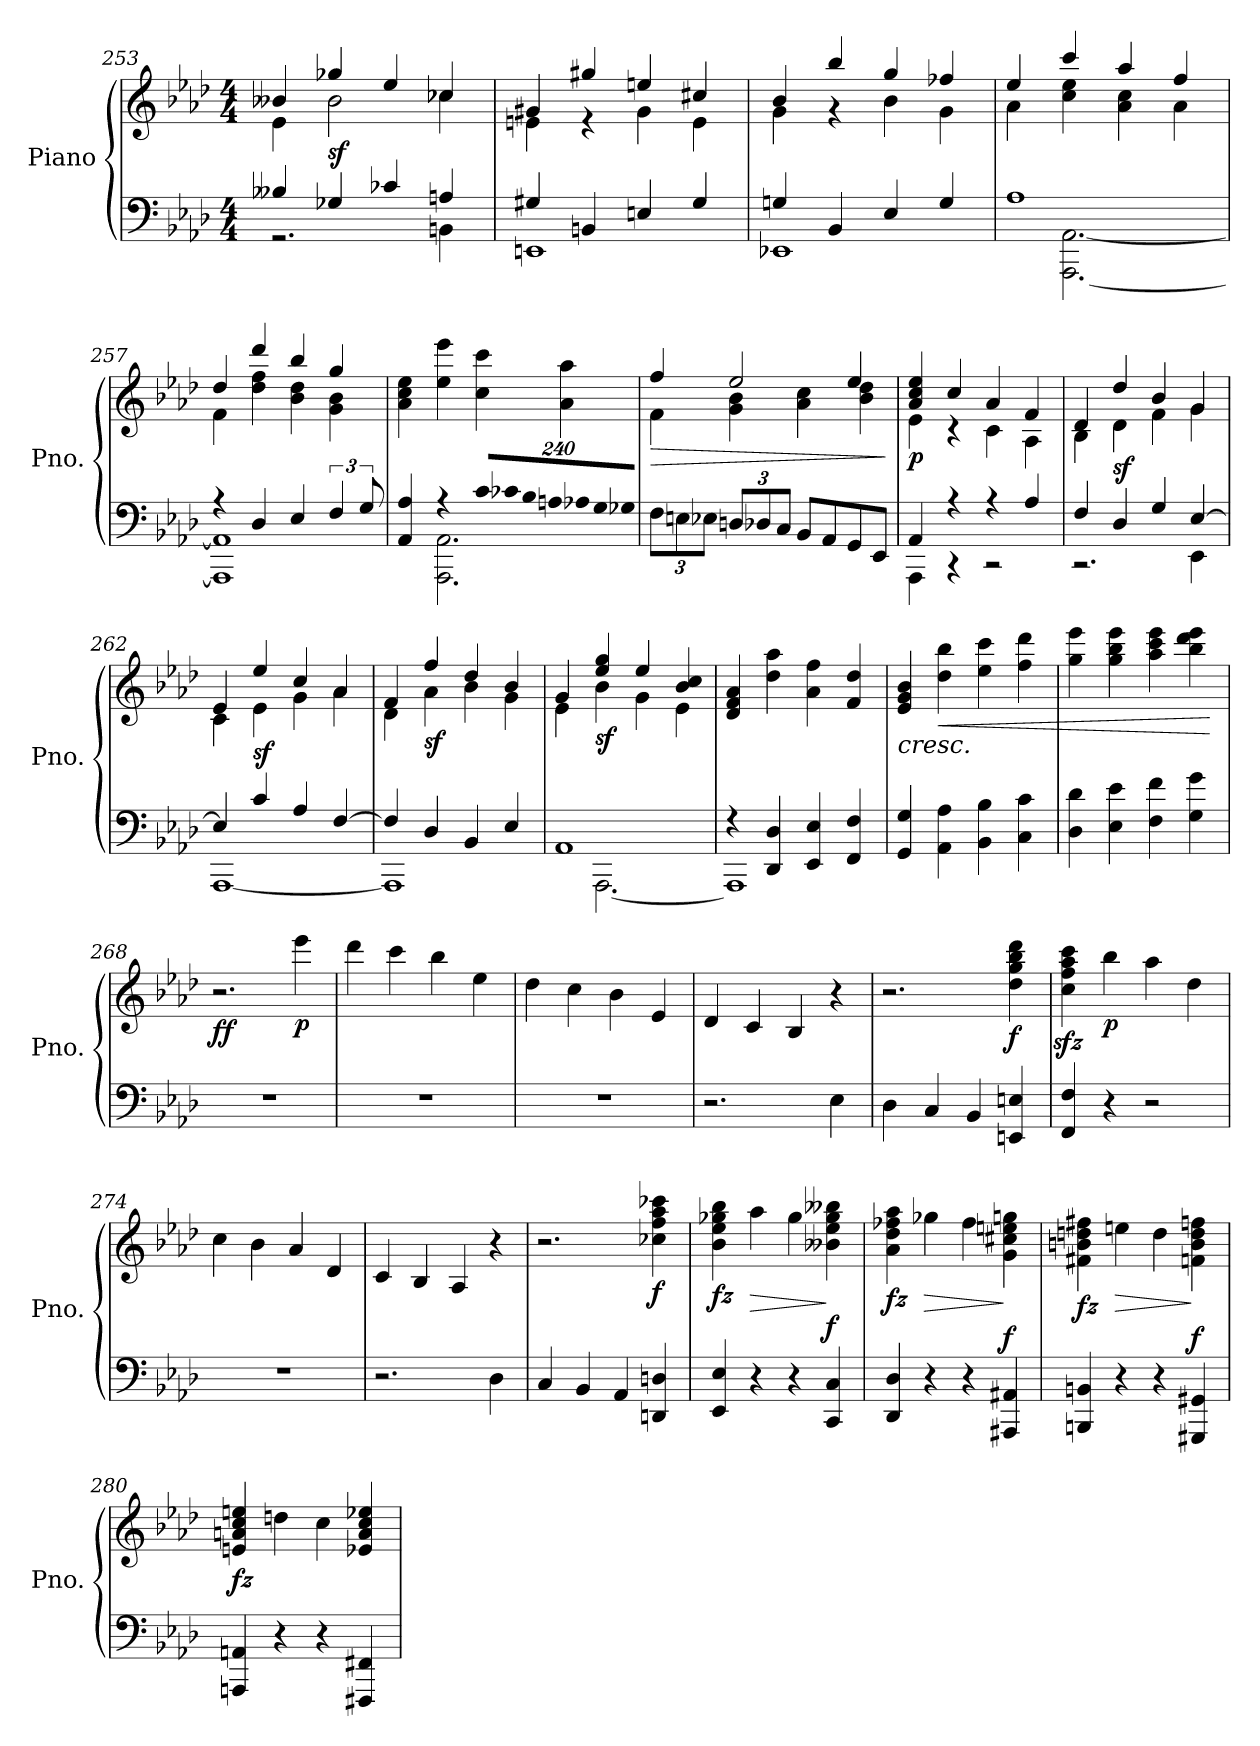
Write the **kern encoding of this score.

**kern	**kern	**dynam
*part1	*part1	*part1
*staff2	*staff1	*staff1/2
*I"Piano	*	*
*I'Pno.	*	*
*clefF4	*clefG2	*
*k[b-e-a-d-]	*k[b-e-a-d-]	*
*M4/4	*M4/4	*
=253	=253	=253
*^	*^	*
4B--X/	2.r	4b--X/	4e-\	.
!	!	!	!	!LO:DY:b
4G-X/	.	4gg-X/	2b--\	sf
4c-X/	.	4ee-/	.	.
4An/	4BBn\	4cc-X/	4cc-\	.
!!LO:PB:g=z	!!
=254	=254	=254	=254	=254
4G#X/	1EEn	4g#X/	4en\	.
4BBn/	.	4gg#X/	4r	.
4En/	.	4een/	4g#\	.
4G#/	.	4cc#X/	4e\	.
=255	=255	=255	=255	=255
4Gn/	1EE-X	4b-/	4g\	.
4BB-/	.	4bb-/	4r	.
4E-/	.	4gg/	4b-\	.
4G/	.	4ff-X/	4g\	.
=256	=256	=256	=256	=256
1A-	4ryy	4ee-/	4a-\	.
.	[2.AAA-\ [2.AA-\	4ccc/	4cc\ 4ee-\	.
.	.	4aa-/	4a-\ 4cc\	.
.	.	4ff/	4a-\	.
=257	=257	=257	=257	=257
4r	1AAA-] 1AA-]	4dd-/	4f\	.
4D-/	.	4ddd-/	4dd-\ 4ff\	.
4E-/	.	4bb-/	4b-\ 4dd-\	.
6F/	.	4gg/	4g\ 4b-\	.
12G/	.	.	.	.
*	*	*v	*v	*
=258	=258	=258	=258
4AA-/ 4A-/	4ryy	4a-\ 4cc\ 4ee-\	.
4r	2.AAA-\ 2.AA-\	4ee-\ 4eee-\	.
*Xbrackettup	*	*	*
!LO:N:vis=8	!	!	!
1920%137c/L	.	4cc\ 4ccc\	.
!LO:N:vis=8	!	!	!
1920%137c-X/	.	.	.
!LO:N:vis=8	!	!	!
1920%137B-/	.	.	.
!LO:N:vis=8	!	!	!
1920%137An/	.	.	.
.	.	4a-\ 4aa-\	.
!LO:N:vis=8	!	!	!
1920%137A-X/	.	.	.
!LO:N:vis=8	!	!	!
1920%137G/	.	.	.
!LO:N:vis=8	!	!	!
1920%137G-X/J	.	.	.
1920ryy	.	.	.
*v	*v	*	*
!!LO:LB:g=z
=259	=259	=259
!	!	!LO:HP:b
*	*^	*
12F\L	4ff/	4f\	>
12En\	.	.	.
12E-X\J	.	.	.
12Dn/L	2ee-/	4g\ 4b-\	.
12D-X/	.	.	.
12C/J	.	.	.
8BB-/L	.	4a-\ 4cc\	.
8AA-/	.	.	.
8GG/	4ee-/	4b-\ 4dd-\	.
8EE-/J	.	.	.
*	*v	*v	*
.	.	]
=260	=260	=260
*^	*^	*
!	!	!	!	!LO:DY:b
4AA-/	4AAA-\	4a-/ 4cc/ 4ee-/	4e-\	p
4r	4r	4cc/	4r	.
4r	2r	4a-/	4c\	.
4A-/	.	4f/	4A-\	.
=261	=261	=261	=261	=261
4F/	2.r	4d-/	4B-\	.
!	!	!	!	!LO:DY:b
4D-/	.	4dd-/	4d-\	sf
4G/	.	4b-/	4f\	.
[4E-/	4EE-\	4g/	4g\	.
=262	=262	=262	=262	=262
4E-/]	[1AAA-	4e-/	4c\	.
!	!	!	!	!LO:DY:b
4c/	.	4ee-/	4e-\	sf
4A-/	.	4cc/	4g\	.
[4F/	.	4a-/	4a-\	.
=263	=263	=263	=263	=263
4F/]	1AAA-]	4f/	4d-\	.
!	!	!	!	!LO:DY:b
4D-/	.	4ff/	4a-\	sf
4BB-/	.	4dd-/	4b-\	.
4E-/	.	4b-/	4g\	.
=264	=264	=264	=264	=264
1AA-	4ryy	4g/	4e-\	.
!	!	!	!	!LO:DY:b
.	[2.AAA-\	4ee-/ 4gg/	4b-\	sf
.	.	4ee-/	4g\	.
.	.	4b-/ 4cc/	4e-\	.
*	*	*v	*v	*
!!LO:LB:g=z
=265	=265	=265	=265
4r	1AAA-]	4d-/ 4f/ 4a-/	.
4DD-/ 4D-/	.	4dd-\ 4aa-\	.
4EE-/ 4E-/	.	4a-\ 4ff\	.
4FF/ 4F/	.	4f/ 4dd-/	.
*v	*v	*	*
=266	=266	=266
!	!	!LO:HP:b
4GG/ 4G/	4e-/ 4g/ 4b-/	<
!	!	!LO:HP:b
4AA-\ 4A-\	4dd-\ 4bb-\	<
4BB-\ 4B-\	4ee-\ 4ccc\	.
4C\ 4c\	4ff\ 4ddd-\	.
=267	=267	=267
4D-\ 4d-\	4gg\ 4eee-\	.
4E-\ 4e-\	4gg\ 4bb-\ 4eee-\	.
4F\ 4f\	4aa-\ 4ccc\ 4eee-\	.
4G\ 4g\	4bb-\ 4ddd-\ 4eee-\	.
.	.	[ [
=268	=268	=268
!	!	!LO:DY:b
1r	2.r	ff
!	!	!LO:DY:b
.	4eee-\	p
=269	=269	=269
1r	4ddd-\	.
.	4ccc\	.
.	4bb-\	.
.	4ee-\	.
=270	=270	=270
1r	4dd-\	.
.	4cc\	.
.	4b-\	.
.	4e-/	.
=271	=271	=271
2.r	4d-/	.
.	4c/	.
.	4B-/	.
4E-\	4r	.
=272	=272	=272
4D-\	2.r	.
4C/	.	.
4BB-/	.	.
!	!	!LO:DY:b
4EEn/ 4En/	4dd-\ 4gg\ 4bb-\ 4ddd-\	f
!!LO:LB:g=z
=273	=273	=273
4FF/ 4F/	4cc\zz< 4ff\zz< 4aa-\zz< 4ccc\zz<	.
!	!	!LO:DY:b
4r	4bb-\	p
2r	4aa-\	.
.	4dd-\	.
=274	=274	=274
1r	4cc\	.
.	4b-\	.
.	4a-/	.
.	4d-/	.
=275	=275	=275
2.r	4c/	.
.	4B-/	.
.	4A-/	.
4D-\	4r	.
=276	=276	=276
4C/	2.r	.
4BB-/	.	.
4AA-/	.	.
!	!	!LO:DY:b
4DDn/ 4Dn/	4cc-X\ 4ff\ 4aa-\ 4ccc-X\	f
=277	=277	=277
!	!	!LO:DY:b
4EE-/ 4E-/	4b-\ 4ee-\ 4gg-X\ 4bb-\	fz
!	!	!LO:HP:b
4r	4aa-\	>
4r	4gg-\	.
!	!	!LO:DY:n=1:a=2
4CC/ 4C/	4b--X\ 4ee-\ 4gg-\ 4bb--X\	] f
=278	=278	=278
!	!	!LO:DY:b
4DD-/ 4D-/	4a-\ 4dd-\ 4ff-X\ 4aa-\	fz
!	!	!LO:HP:b
4r	4gg-X\	>
4r	4ff-\	.
!	!	!LO:DY:n=1:a=2
4AAA#X/ 4AA#X/	4g\ 4cc#X\ 4een\ 4ggn\	] f
=279	=279	=279
!	!	!LO:DY:b
4BBBn/ 4BBn/	4f#X\ 4bn\ 4ddn\ 4ff#X\	fz
!	!	!LO:HP:b
4r	4een\	>
4r	4dd\	.
!	!	!LO:DY:n=1:a=2
4GGG#X/ 4GG#X/	4fn\ 4b\ 4dd\ 4ffn\	] f
!!LO:LB:g=z
=280	=280	=280
!	!	!LO:DY:b
4AAAn/ 4AAn/	4en/ 4an/ 4cc/ 4een/	fz
4r	4ddn\	.
4r	4cc\	.
4FFF#X/ 4FF#X/	4e-X/ 4a/ 4cc/ 4ee-X/	.
=	=	=
*-	*-	*-
